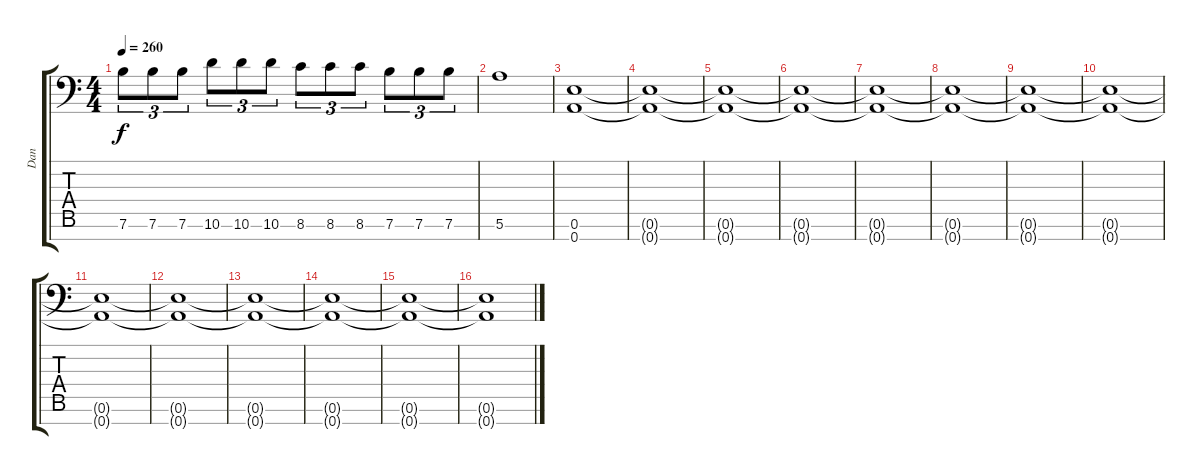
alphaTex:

\track ("Dan" "Dan") {instrument acousticguitarsteel}
\staff {score tabs}
\tuning (E4 B3 Gb3 D3 A2 E2 A1) {hide}
\ts (4 4)
\tempo 260
\clef f4
\ks c
7.6.8{tu (3 2) dy f} 7.6.8{tu (3 2)} 7.6.8{tu (3 2)} 10.6.8{tu (3 2)} 10.6.8{tu (3 2)} 10.6.8{tu (3 2)} 8.6.8{tu (3 2)} 8.6.8{tu (3 2)} 8.6.8{tu (3 2)} 7.6.8{tu (3 2)} 7.6.8{tu (3 2)} 7.6.8{tu (3 2)} |
5.6.1 |
(0.6 0.7).1 |
(0.6{t} 0.7{t}).1 |
(0.6{t} 0.7{t}).1 |
(0.6{t} 0.7{t}).1 |
(0.6{t} 0.7{t}).1 |
(0.6{t} 0.7{t}).1 |
(0.6{t} 0.7{t}).1 |
(0.6{t} 0.7{t}).1 |
(0.6{t} 0.7{t}).1 |
(0.6{t} 0.7{t}).1 |
(0.6{t} 0.7{t}).1 |
(0.6{t} 0.7{t}).1 |
(0.6{t} 0.7{t}).1 |
(0.6{t} 0.7{t}).1
